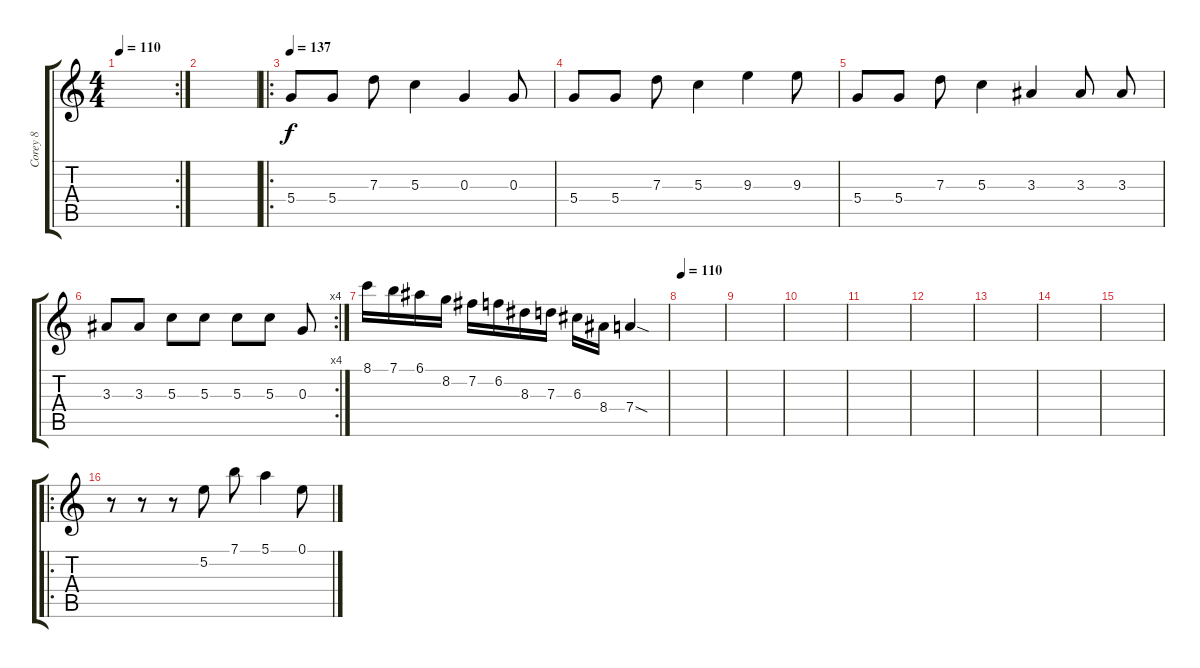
\track ("Corey 8" "Corey 8") {instrument overdrivenguitar}
\staff {score tabs}
\tuning (E4 B3 G3 D3 A2 E2) {hide}
\rc 2
\ts (4 4)
\tempo 110
\clef g2
\ks c
|
|
\ro
\tempo 137
5.4.8 5.4.8 7.3.8 5.3.4 0.3.4 0.3.8 |
5.4.8 5.4.8 7.3.8 5.3.4 9.3.4 9.3.8 |
5.4.8 5.4.8 7.3.8 5.3.4 3.3.4 3.3.8 3.3.8 |
\rc 4
3.3.8 3.3.8 5.3.8 5.3.8 5.3.8 5.3.8 0.3.8 |
8.1.16 7.1.16 6.1.16 8.2.16 7.2.16 6.2.16 8.3.16 7.3.16 6.3.16 8.4.16 7.4{sod}.4 |
\tempo 110
|
|
|
|
|
|
|
|
\ro
r.8 r.8 r.8 5.2.8 7.1.8 5.1.4 0.1.8
